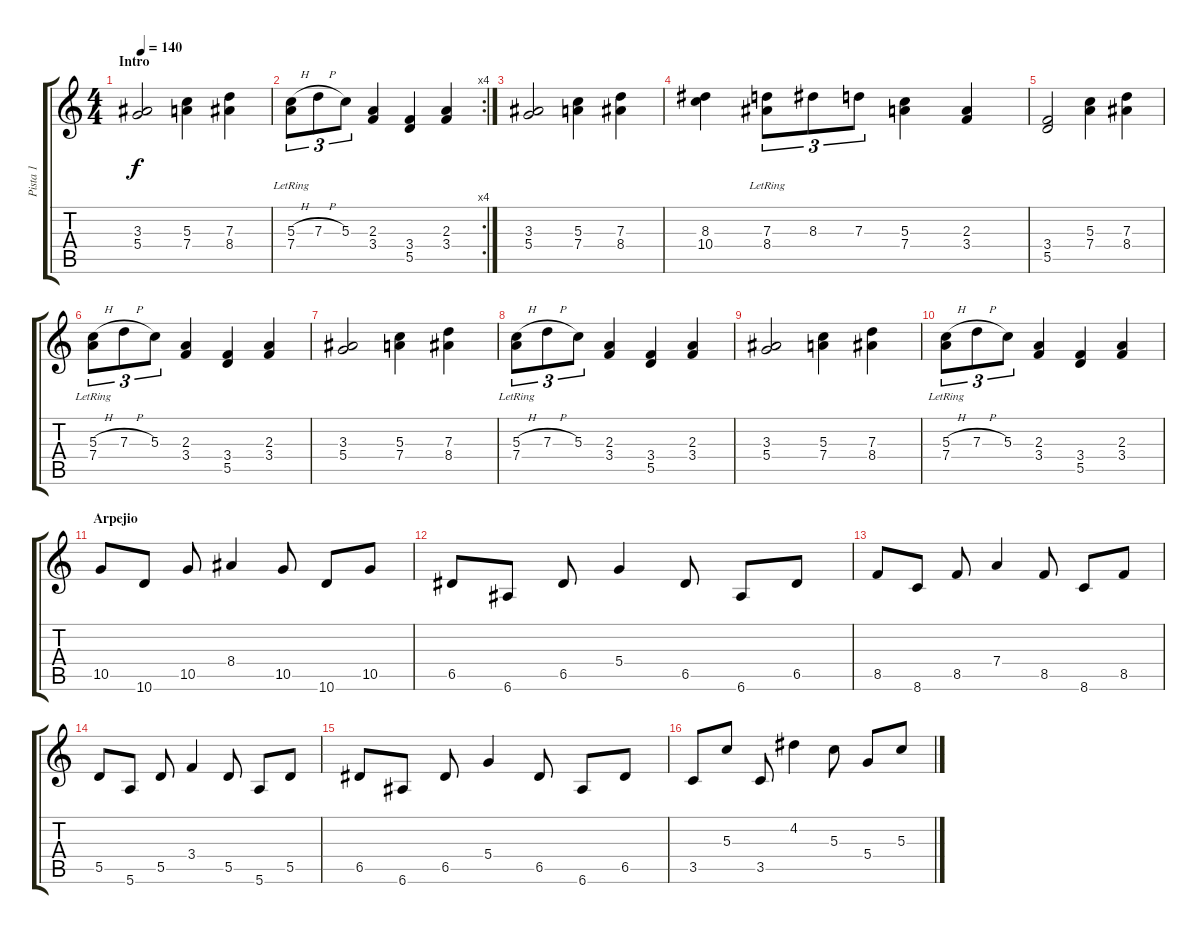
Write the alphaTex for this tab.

\track ("Pista 1" "Pista 1") {instrument overdrivenguitar}
\staff {score tabs}
\tuning (E4 B3 G3 D3 A2 E2) {hide}
\ts (4 4)
\section ("" "Intro")
\tempo 140
\clef g2
\ks c
(3.3 5.4).2{dy f volume 13 instrument overdrivenguitar} (5.3 7.4).4 (7.3 8.4).4 |
\rc 4
(5.3{h} 7.4{lr}).8{tu (3 2)} 7.3{h}.8{tu (3 2)} 5.3.8{tu (3 2)} (2.3 3.4).4 (3.4 5.5).4 (2.3 3.4).4 |
(3.3 5.4).2 (5.3 7.4).4 (7.3 8.4).4 |
(8.3 10.4).4 (7.3 8.4{lr}).8{tu (3 2)} 8.3.8{tu (3 2)} 7.3.8{tu (3 2)} (5.3 7.4).4 (2.3 3.4).4 |
(3.4 5.5).2 (5.3 7.4).4 (7.3 8.4).4 |
(5.3{h} 7.4{lr}).8{tu (3 2)} 7.3{h}.8{tu (3 2)} 5.3.8{tu (3 2)} (2.3 3.4).4 (3.4 5.5).4 (2.3 3.4).4 |
(3.3 5.4).2 (5.3 7.4).4 (7.3 8.4).4 |
(5.3{h} 7.4{lr}).8{tu (3 2)} 7.3{h}.8{tu (3 2)} 5.3.8{tu (3 2)} (2.3 3.4).4 (3.4 5.5).4 (2.3 3.4).4 |
(3.3 5.4).2 (5.3 7.4).4 (7.3 8.4).4 |
(5.3{h} 7.4{lr}).8{tu (3 2)} 7.3{h}.8{tu (3 2)} 5.3.8{tu (3 2)} (2.3 3.4).4 (3.4 5.5).4 (2.3 3.4).4 |
\section ("" "Arpejio")
10.5.8 10.6.8 10.5.8 8.4.4 10.5.8 10.6.8 10.5.8 |
6.5.8 6.6.8 6.5.8 5.4.4 6.5.8 6.6.8 6.5.8 |
8.5.8 8.6.8 8.5.8 7.4.4 8.5.8 8.6.8 8.5.8 |
5.5.8 5.6.8 5.5.8 3.4.4 5.5.8 5.6.8 5.5.8 |
6.5.8 6.6.8 6.5.8 5.4.4 6.5.8 6.6.8 6.5.8 |
3.5.8 5.3.8 3.5.8 4.2.4 5.3.8 5.4.8 5.3.8
